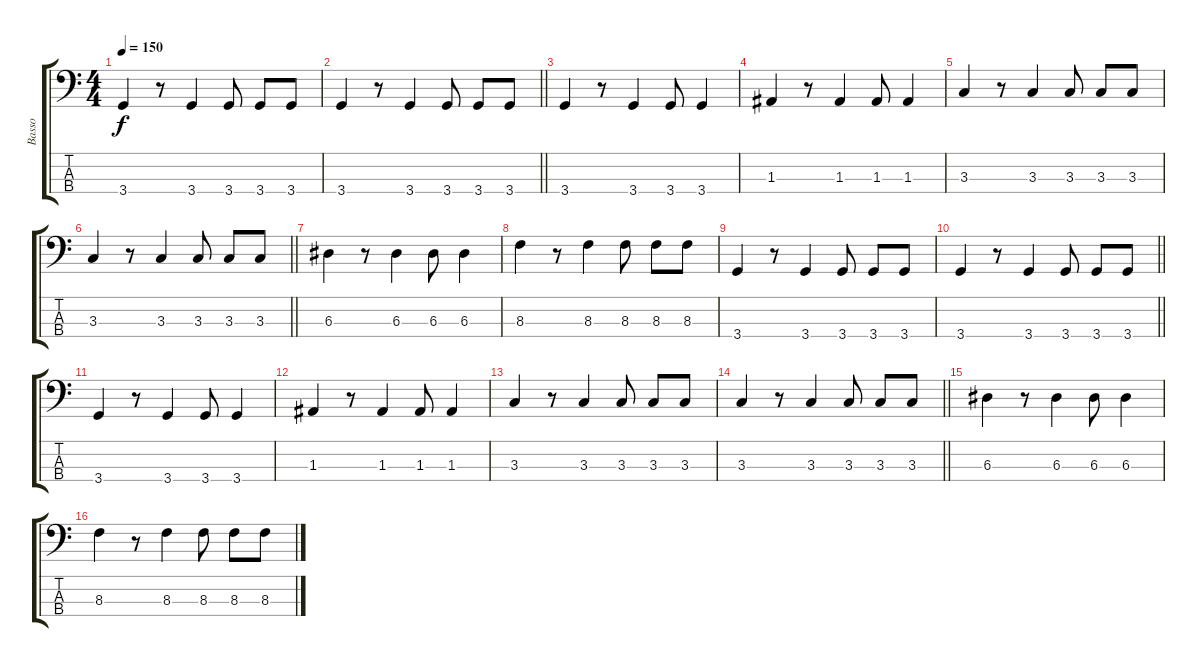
\track ("Basso" "Basso") {instrument electricbassfinger}
\staff {score tabs}
\tuning (G2 D2 A1 E1) {hide}
\ts (4 4)
\tempo 150
\clef f4
\ks c
3.4.4{dy f} r.8 3.4.4 3.4.8 3.4.8 3.4.8 |
\barLineRight lightlight
3.4.4 r.8 3.4.4 3.4.8 3.4.8 3.4.8 |
3.4.4 r.8 3.4.4 3.4.8 3.4.4 |
1.3.4 r.8 1.3.4 1.3.8 1.3.4 |
3.3.4 r.8 3.3.4 3.3.8 3.3.8 3.3.8 |
\barLineRight lightlight
3.3.4 r.8 3.3.4 3.3.8 3.3.8 3.3.8 |
6.3.4 r.8 6.3.4 6.3.8 6.3.4 |
8.3.4 r.8 8.3.4 8.3.8 8.3.8 8.3.8 |
3.4.4 r.8 3.4.4 3.4.8 3.4.8 3.4.8 |
\barLineRight lightlight
3.4.4 r.8 3.4.4 3.4.8 3.4.8 3.4.8 |
3.4.4 r.8 3.4.4 3.4.8 3.4.4 |
1.3.4 r.8 1.3.4 1.3.8 1.3.4 |
3.3.4 r.8 3.3.4 3.3.8 3.3.8 3.3.8 |
\barLineRight lightlight
3.3.4 r.8 3.3.4 3.3.8 3.3.8 3.3.8 |
6.3.4 r.8 6.3.4 6.3.8 6.3.4 |
8.3.4 r.8 8.3.4 8.3.8 8.3.8 8.3.8
